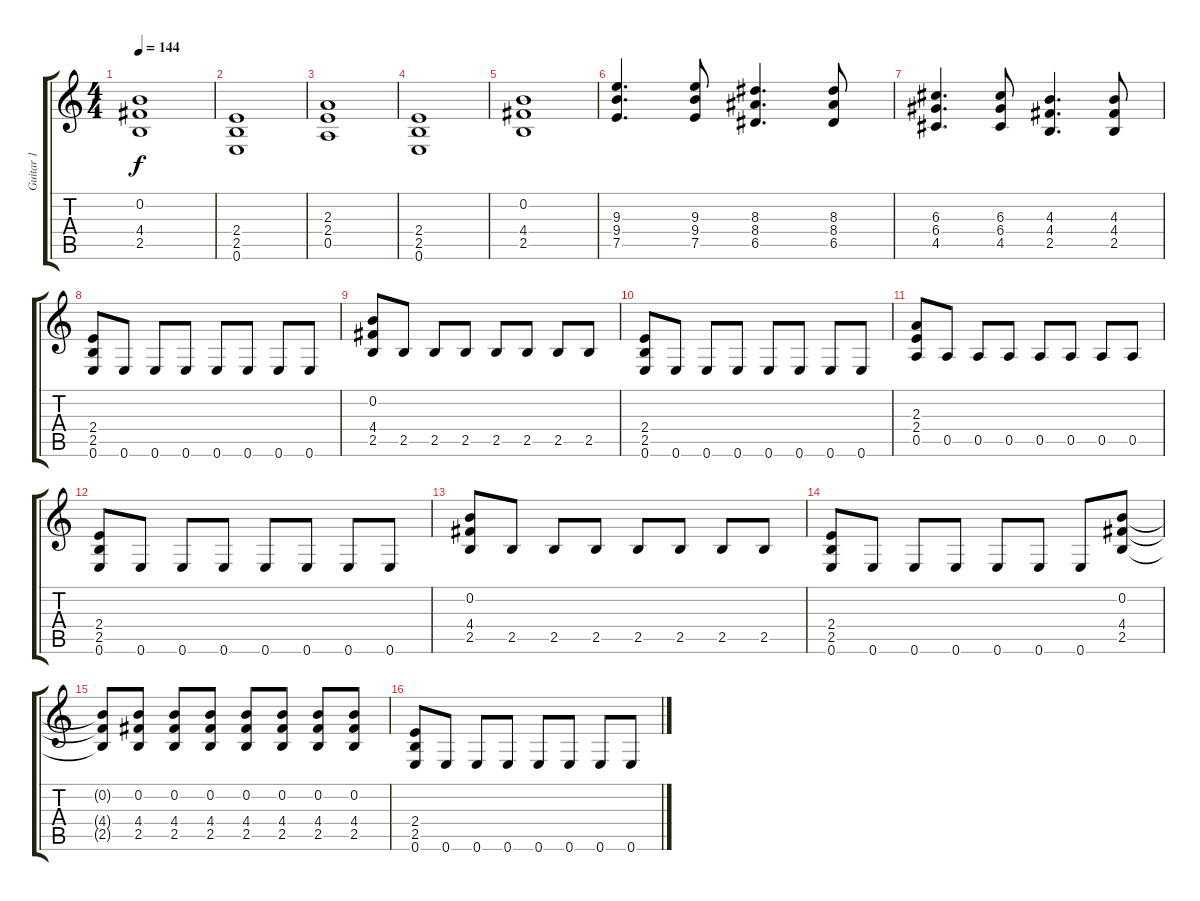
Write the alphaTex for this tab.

\track ("Guitar 1" "Guitar 1") {instrument distortionguitar}
\staff {score tabs}
\tuning (E4 B3 G3 D3 A2 E2) {hide}
\ts (4 4)
\tempo 144
\clef g2
\ks c
(0.2 4.4 2.5).1{dy f} |
(2.4 2.5 0.6).1 |
(2.3 2.4 0.5).1 |
(2.4 2.5 0.6).1 |
(0.2 4.4 2.5).1 |
(9.3 9.4 7.5).4{d} (9.3 9.4 7.5).8 (8.3 8.4 6.5).4{d} (8.3 8.4 6.5).8 |
(6.3 6.4 4.5).4{d} (6.3 6.4 4.5).8 (4.3 4.4 2.5).4{d} (4.3 4.4 2.5).8 |
(2.4 2.5 0.6).8 0.6.8 0.6.8 0.6.8 0.6.8 0.6.8 0.6.8 0.6.8 |
(0.2 4.4 2.5).8 2.5.8 2.5.8 2.5.8 2.5.8 2.5.8 2.5.8 2.5.8 |
(2.4 2.5 0.6).8 0.6.8 0.6.8 0.6.8 0.6.8 0.6.8 0.6.8 0.6.8 |
(2.3 2.4 0.5).8 0.5.8 0.5.8 0.5.8 0.5.8 0.5.8 0.5.8 0.5.8 |
(2.4 2.5 0.6).8 0.6.8 0.6.8 0.6.8 0.6.8 0.6.8 0.6.8 0.6.8 |
(0.2 4.4 2.5).8 2.5.8 2.5.8 2.5.8 2.5.8 2.5.8 2.5.8 2.5.8 |
(2.4 2.5 0.6).8 0.6.8 0.6.8 0.6.8 0.6.8 0.6.8 0.6.8 (0.2 4.4 2.5).8 |
(0.2{t} 4.4{t} 2.5{t}).8 (0.2 4.4 2.5).8 (0.2 4.4 2.5).8 (0.2 4.4 2.5).8 (0.2 4.4 2.5).8 (0.2 4.4 2.5).8 (0.2 4.4 2.5).8 (0.2 4.4 2.5).8 |
(2.4 2.5 0.6).8 0.6.8 0.6.8 0.6.8 0.6.8 0.6.8 0.6.8 0.6.8
